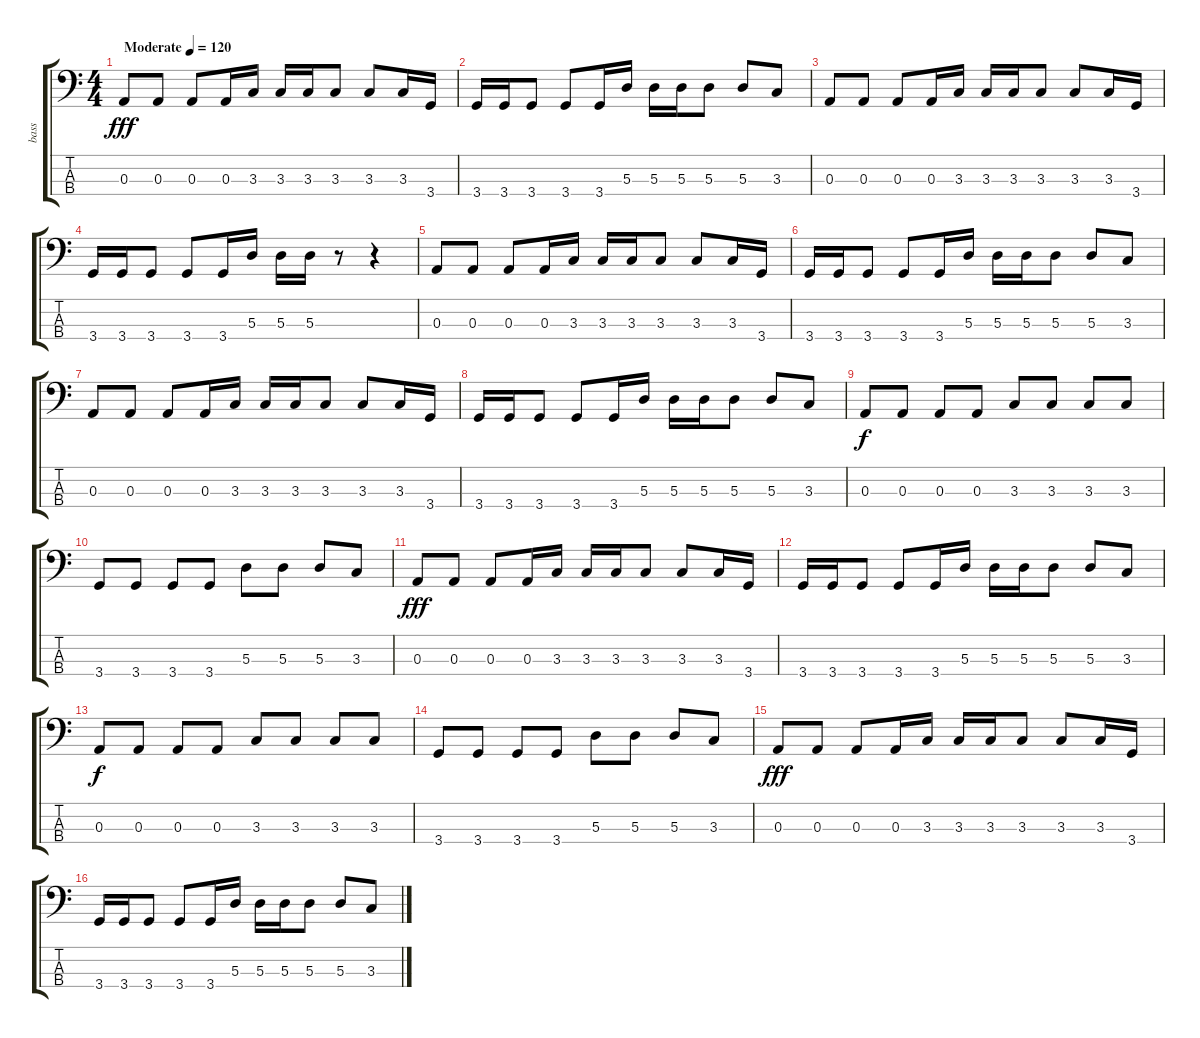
\track ("bass" "bass") {instrument electricbassfinger}
\staff {score tabs}
\tuning (G2 D2 A1 E1) {hide}
\ts (4 4)
\tempo (120 "Moderate")
\clef f4
\ks c
0.3.8{dy fff instrument electricbassfinger} 0.3.8 0.3.8 0.3.16 3.3.16 3.3.16 3.3.16 3.3.8 3.3.8 3.3.16 3.4.16 |
3.4.16 3.4.16 3.4.8 3.4.8 3.4.16 5.3.16 5.3.16 5.3.16 5.3.8 5.3.8 3.3.8 |
0.3.8 0.3.8 0.3.8 0.3.16 3.3.16 3.3.16 3.3.16 3.3.8 3.3.8 3.3.16 3.4.16 |
3.4.16 3.4.16 3.4.8 3.4.8 3.4.16 5.3.16 5.3.16 5.3.16 r.8 r.4 |
0.3.8 0.3.8 0.3.8 0.3.16 3.3.16 3.3.16 3.3.16 3.3.8 3.3.8 3.3.16 3.4.16 |
3.4.16 3.4.16 3.4.8 3.4.8 3.4.16 5.3.16 5.3.16 5.3.16 5.3.8 5.3.8 3.3.8 |
0.3.8 0.3.8 0.3.8 0.3.16 3.3.16 3.3.16 3.3.16 3.3.8 3.3.8 3.3.16 3.4.16 |
3.4.16 3.4.16 3.4.8 3.4.8 3.4.16 5.3.16 5.3.16 5.3.16 5.3.8 5.3.8 3.3.8 |
0.3.8{dy f} 0.3.8 0.3.8 0.3.8 3.3.8 3.3.8 3.3.8 3.3.8 |
3.4.8 3.4.8 3.4.8 3.4.8 5.3.8 5.3.8 5.3.8 3.3.8 |
0.3.8{dy fff} 0.3.8 0.3.8 0.3.16 3.3.16 3.3.16 3.3.16 3.3.8 3.3.8 3.3.16 3.4.16 |
3.4.16 3.4.16 3.4.8 3.4.8 3.4.16 5.3.16 5.3.16 5.3.16 5.3.8 5.3.8 3.3.8 |
0.3.8{dy f} 0.3.8 0.3.8 0.3.8 3.3.8 3.3.8 3.3.8 3.3.8 |
3.4.8 3.4.8 3.4.8 3.4.8 5.3.8 5.3.8 5.3.8 3.3.8 |
0.3.8{dy fff} 0.3.8 0.3.8 0.3.16 3.3.16 3.3.16 3.3.16 3.3.8 3.3.8 3.3.16 3.4.16 |
3.4.16 3.4.16 3.4.8 3.4.8 3.4.16 5.3.16 5.3.16 5.3.16 5.3.8 5.3.8 3.3.8
